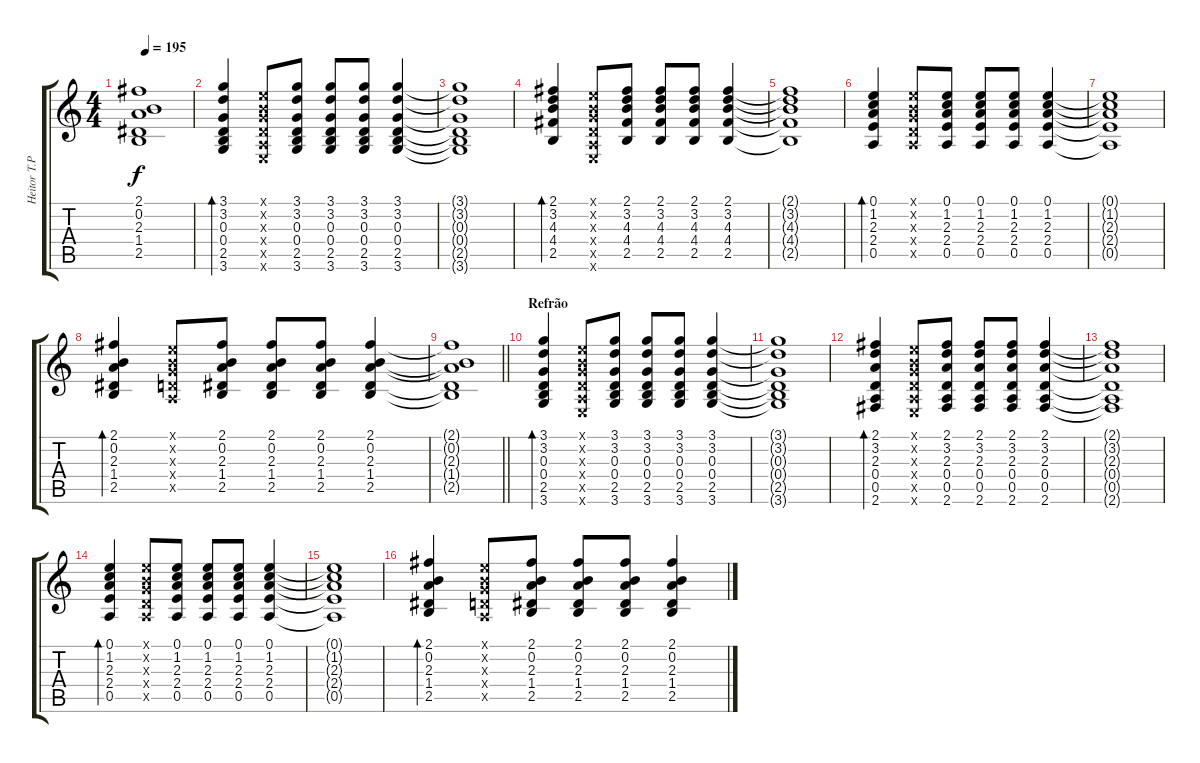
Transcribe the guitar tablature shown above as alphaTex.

\track ("Heitor T.P.(Rythm Guitar)" "Heitor T.P") {instrument electricguitarjazz}
\staff {score tabs}
\tuning (E4 B3 G3 D3 A2 E2) {hide}
\ts (4 4)
\tempo 195
\clef g2
\ks c
(2.1{t} 0.2{t} 2.3{t} 1.4{t} 2.5{t}).1{dy f} |
(3.1 3.2 0.3 0.4 2.5 3.6).4{bd 60} (0.1{x} 0.2{x} 0.3{x} 0.4{x} 0.5{x} 0.6{x}).8 (3.1 3.2 0.3 0.4 2.5 3.6).8 (3.1 3.2 0.3 0.4 2.5 3.6).8 (3.1 3.2 0.3 0.4 2.5 3.6).8 (3.1 3.2 0.3 0.4 2.5 3.6).4 |
(3.1{t} 3.2{t} 0.3{t} 0.4{t} 2.5{t} 3.6{t}).1 |
(2.1 3.2 4.3 4.4 2.5).4{bd 60} (0.1{x} 0.2{x} 0.3{x} 0.4{x} 0.5{x} 0.6{x}).8 (2.1 3.2 4.3 4.4 2.5).8 (2.1 3.2 4.3 4.4 2.5).8 (2.1 3.2 4.3 4.4 2.5).8 (2.1 3.2 4.3 4.4 2.5).4 |
(2.1{t} 3.2{t} 4.3{t} 4.4{t} 2.5{t}).1 |
(0.1 1.2 2.3 2.4 0.5).4{bd 60} (0.1{x} 0.2{x} 0.3{x} 0.4{x} 0.5{x}).8 (0.1 1.2 2.3 2.4 0.5).8 (0.1 1.2 2.3 2.4 0.5).8 (0.1 1.2 2.3 2.4 0.5).8 (0.1 1.2 2.3 2.4 0.5).4 |
(0.1{t} 1.2{t} 2.3{t} 2.4{t} 0.5{t}).1 |
(2.1 0.2 2.3 1.4 2.5).4{bd 60} (0.1{x} 0.2{x} 0.3{x} 0.4{x} 0.5{x}).8 (2.1 0.2 2.3 1.4 2.5).8 (2.1 0.2 2.3 1.4 2.5).8 (2.1 0.2 2.3 1.4 2.5).8 (2.1 0.2 2.3 1.4 2.5).4 |
\barLineRight lightlight
(2.1{t} 0.2{t} 2.3{t} 1.4{t} 2.5{t}).1 |
\section ("" "Refrão")
(3.1 3.2 0.3 0.4 2.5 3.6).4{bd 60} (0.1{x} 0.2{x} 0.3{x} 0.4{x} 0.5{x} 0.6{x}).8 (3.1 3.2 0.3 0.4 2.5 3.6).8 (3.1 3.2 0.3 0.4 2.5 3.6).8 (3.1 3.2 0.3 0.4 2.5 3.6).8 (3.1 3.2 0.3 0.4 2.5 3.6).4 |
(3.1{t} 3.2{t} 0.3{t} 0.4{t} 2.5{t} 3.6{t}).1 |
(2.1 3.2 2.3 0.4 0.5 2.6).4{bd 60} (0.1{x} 0.2{x} 0.3{x} 0.4{x} 0.5{x} 0.6{x}).8 (2.1 3.2 2.3 0.4 0.5 2.6).8 (2.1 3.2 2.3 0.4 0.5 2.6).8 (2.1 3.2 2.3 0.4 0.5 2.6).8 (2.1 3.2 2.3 0.4 0.5 2.6).4 |
(2.1{t} 3.2{t} 2.3{t} 0.4{t} 0.5{t} 2.6{t}).1 |
(0.1 1.2 2.3 2.4 0.5).4{bd 60} (0.1{x} 0.2{x} 0.3{x} 0.4{x} 0.5{x}).8 (0.1 1.2 2.3 2.4 0.5).8 (0.1 1.2 2.3 2.4 0.5).8 (0.1 1.2 2.3 2.4 0.5).8 (0.1 1.2 2.3 2.4 0.5).4 |
(0.1{t} 1.2{t} 2.3{t} 2.4{t} 0.5{t}).1 |
(2.1 0.2 2.3 1.4 2.5).4{bd 60} (0.1{x} 0.2{x} 0.3{x} 0.4{x} 0.5{x}).8 (2.1 0.2 2.3 1.4 2.5).8 (2.1 0.2 2.3 1.4 2.5).8 (2.1 0.2 2.3 1.4 2.5).8 (2.1 0.2 2.3 1.4 2.5).4
